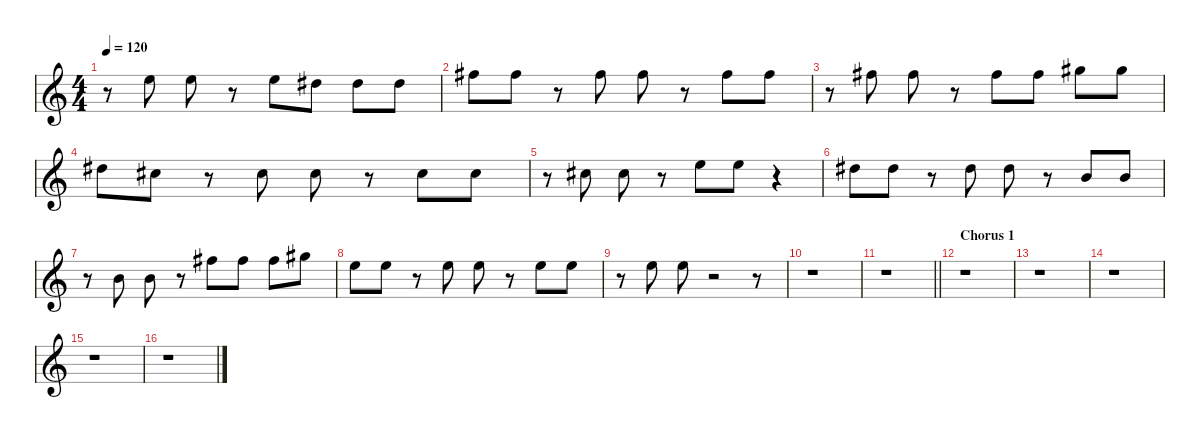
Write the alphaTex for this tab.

\defaultSystemsLayout 4
\hideDynamics
\bracketExtendMode nobrackets
\singleTrackTrackNamePolicy hidden
\multiTrackTrackNamePolicy hidden
\firstSystemTrackNameMode fullname
\firstSystemTrackNameOrientation horizontal
\otherSystemsTrackNameOrientation horizontal
\track ("Synthesizer 2" "led.synth.") {instrument lead4chiff}
\staff {score}
\tuning (E4 B3 G3 D3 A2 E2)
\ts (4 4)
\tempo 120
\clef g2
\ks c
r.8{dy mf beam Down} 17.2.8{beam Down} 17.2.8{beam Down} r.8{beam Down} 17.2.8{beam Down} 16.2{acc #}.8{beam Down} 16.2{acc #}.8{beam Down} 16.2{acc #}.8{beam Down} |
14.1{acc #}.8{beam Down} 14.1{acc #}.8{beam Down} r.8{beam Down} 14.1{acc #}.8{beam Down} 14.1{acc #}.8{beam Down} r.8{beam Down} 14.1{acc #}.8{beam Down} 14.1{acc #}.8{beam Down} |
r.8{beam Down} 14.1{acc #}.8{beam Down} 14.1{acc #}.8{beam Down} r.8{beam Down} 14.1{acc #}.8{beam Down} 14.1{acc #}.8{beam Down} 16.1{acc #}.8{beam Down} 16.1{acc #}.8{beam Down} |
16.2{acc #}.8{beam Down} 14.2{acc #}.8{beam Down} r.8{beam Down} 14.2{acc #}.8{beam Down} 14.2{acc #}.8{beam Down} r.8{beam Down} 14.2{acc #}.8{beam Down} 14.2{acc #}.8{beam Down} |
r.8{beam Down} 14.2{acc #}.8{beam Down} 14.2{acc #}.8{beam Down} r.8{beam Down} 12.1.8{beam Down} 12.1.8{beam Down} r.4{beam Down} |
11.1{acc #}.8{beam Down} 11.1{acc #}.8{beam Down} r.8{beam Down} 11.1{acc #}.8{beam Down} 11.1{acc #}.8{beam Down} r.8{beam Down} 12.2.8{beam Up} 12.2.8{beam Up} |
r.8{beam Down} 12.2.8{beam Down} 12.2.8{beam Down} r.8{beam Down} 14.1{acc #}.8{beam Down} 14.1{acc #}.8{beam Down} 14.1{acc #}.8{beam Down} 16.1{acc #}.8{beam Down} |
17.2.8{beam Down} 17.2.8{beam Down} r.8{beam Down} 17.2.8{beam Down} 17.2.8{beam Down} r.8{beam Down} 17.2.8{beam Down} 17.2.8{beam Down} |
r.8{beam Down} 17.2.8{beam Down} 17.2.8{beam Down} r.2{beam Down} r.8{beam Down} |
r.1{beam Down} |
\barLineRight lightlight
r.1{beam Down} |
\section ("" "Chorus 1")
r.1{beam Down} |
r.1{beam Down} |
r.1{beam Down} |
r.1{beam Down} |
r.1{beam Down}
